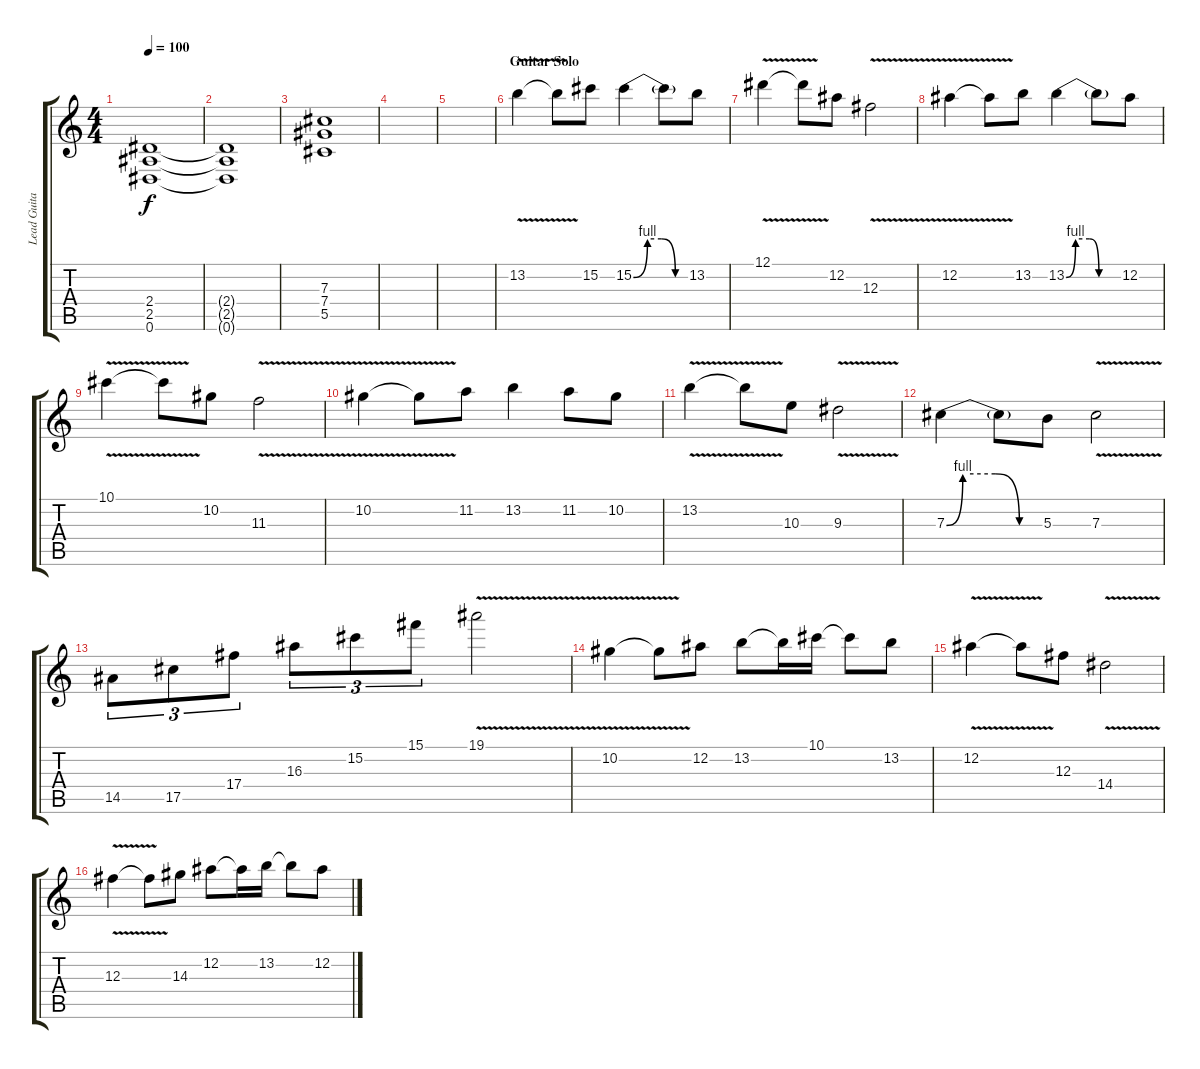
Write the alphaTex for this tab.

\track ("Lead Guitar" "Lead Guita") {instrument distortionguitar}
\staff {score tabs}
\tuning (Eb4 Bb3 Gb3 Db3 Ab2 Eb2) {hide}
\ts (4 4)
\tempo 100
\clef g2
\ks c
(2.4 2.5 0.6).1{dy f} |
(2.4{t} 2.5{t} 0.6{t}).1 |
(7.3 7.4 5.5).1 |
|
|
\section ("" "Guitar Solo")
13.2{v}.4{volume 16} 13.2{t}.8 15.2.8 15.2{be (custom 0 0 15 4 30 4 45 0 60 0)}.4 15.2{t}.8 13.2.8 |
12.1{v}.4 12.1{t}.8 12.2.8 12.3{v}.2 |
12.2{v}.4 12.2{t}.8 13.2.8 13.2{be (custom 0 0 10 4 25 4 35 0 60 0)}.4 13.2{t}.8 12.2.8 |
10.1{v}.4 10.1{t}.8 10.2.8 11.3{v}.2 |
10.2{v}.4 10.2{t}.8 11.2.8 13.2.4 11.2.8 10.2.8 |
13.2{v}.4 13.2{t}.8 10.3.8 9.3{v}.2 |
7.3{be (custom 0 0 10 4 30 4 45 0 60 0)}.4 7.3{t}.8 5.3.8 7.3{v}.2 |
14.5.8{tu (3 2)} 17.5.8{tu (3 2)} 17.4.8{tu (3 2)} 16.3.8{tu (3 2)} 15.2.8{tu (3 2)} 15.1.8{tu (3 2)} 19.1{v}.2 |
10.2{v}.4 10.2{t}.8 12.2.8 13.2.8 13.2{t}.16 10.1.16 10.1{t}.8 13.2.8 |
12.2{v}.4 12.2{t}.8 12.3.8 14.4{v}.2 |
12.3{v}.4 12.3{t}.8 14.3.8 12.2.8 12.2{t}.16 13.2.16 13.2{t}.8 12.2.8
